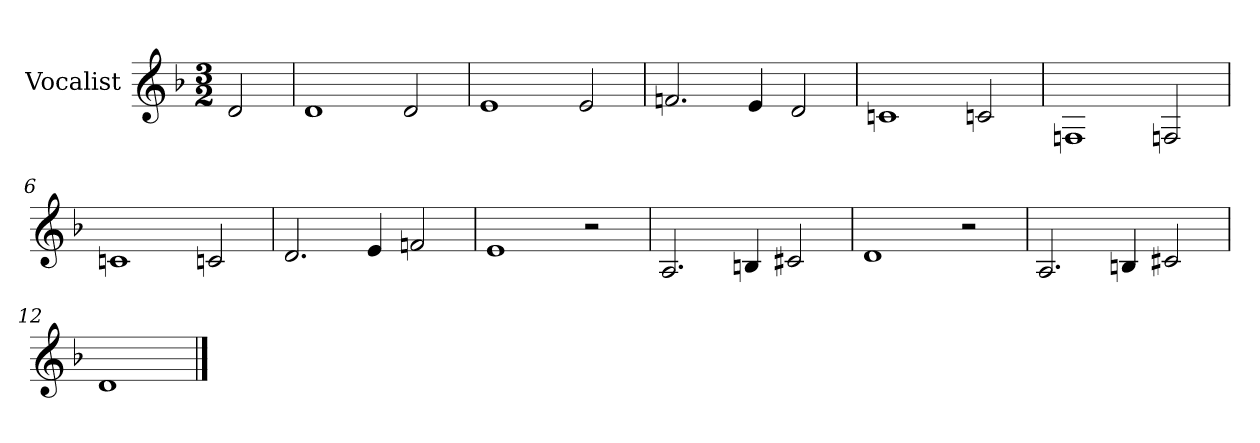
**kern
*part1
*staff1
*I"Vocalist
*k[b-]
*d:
*M3/2
=
2d
=1
1d
2d
=2
1e
2e
=3
2.fn
4e
2d
=4
1cn
2cn
=5
1Fn
2Fn
=6
1cn
2cn
=7
2.d
4e
2fn
=8
1e
2r
=9
2.A
4Bn
2c#X
=10
1d
2r
=11
2.A
4Bn
2c#X
=12
1d
==
*-
